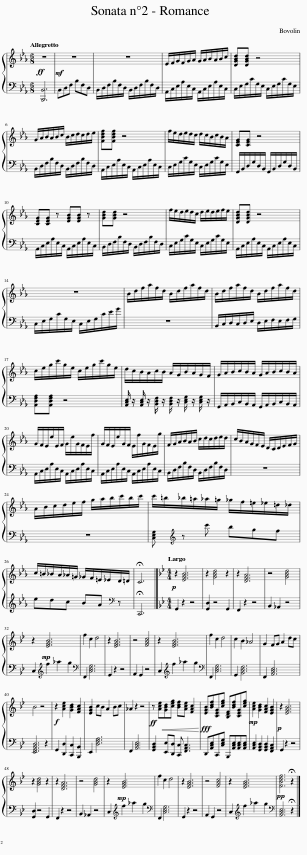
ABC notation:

X:1
%%score { 1 | 2 }
L:1/8
Q:1/4=116
M:6/8
I:linebreak $
K:Eb
V:1 treble
V:2 bass
V:1
 z6 | z6 | z6 | E/F/G/F/G/A/ G/A/B/A/B/c/ | [DGBd][DGBd] z4 |$ %5
 G/A/B/A/B/c/ B/c/d/c/d/e/ | [FBdf][FBdf] z4 | f/e/d/e/d/c/ d/c/B/c/B/A/ | [CEG][CEG] z4 |$ [CEG][CEG] z [EGB][EGB] z | %10
 [GBd][GBd] z4 | f/e/d/e/d/c/ d/e/d/e/f/e/ | [DGBd][DGBd] z4 |$ z6 | B/d/f/a/f/d/ B/d/f/a/f/d/ | %15
 B/d/f/a/f/d/ B/d/f/a/f/d/ |$ c/e/g/c'/g/e/ c/e/g/c'/g/e/ | d/c/B/A/c/B/ A/G/B/A/G/F/ | G/A/B/c/B/A/ G/A/B/c/B/A/ |$ G/F/E/e/E/F/ G/e/G/F/E/f/ | %20
 G/F/E/e/G/F/ E/f/G/F/E/g/ | F/G/A/B/A/B/ c/d/c/d/e/d/ | c/B/A/G/F/E/ D/C/D/E/F/G/ |$ A/B/c/d/e/f/ g/a/b/c'/b/c'/ | c'/=b/_b/=a/_a/=g/ _g/f/=e/_e/=d/_d/ |$ %25
 c/=B/_B/A/_A/=G/ _G/F/=E/_E/D/=D/ | !fermata!C6 |][K:Bb][M:4/4][Q:1/4=50] z2 [EGB]6 | z2 [GBd]4 z2 | z2 [DFA]6 | %30
 z4 [GBd]4 |$ z2 [EGB]6 | f2 c2 d4 | z2 [EGB]6 | z4 [FAc]4 | %35
 z2 [EGB]6 | f2 c2 d4 | c2 B2 _A4 | G2 FG A2 dc |$ B4 z4 | %40
!f! z2 [Ace]2 [GBd]2 [FAc]2 | [EGB]2 cB A2 Bc | _A2 z2 z4 |!ff! z [Ace][GBd][ceg] [Bdf][Ace] [FAc]2 |!fff! [EGB][Bdf][CEG][ceg] [B,DF][Bdf][CEG][ceg] | %45
!mp! [Ace]2 [GBd]2 [FAc]2 [EGB]2 | z2 [EGB]6 |$ z2 [GBd]4 z2 | z2 [DFA]6 | z4 [GBd]4 | %50
 z2 [EGB]6 | f2 c2 d4 | z2 [EGB]6 | z4 [FAc]4 | z2 [EGB]6 | %55
!pp! [FBdf]6 !fermata!z2 |] %56
V:2
!ff! [B,,,B,,]6 |!mf! B,,D,F, B,F,D, | B,,/D,/F,/B,/F,/D,/ B,,/D,/F,/B,/F,/D,/ | A,,/C,/E,/A,/E,/C,/ A,,/C,/E,/A,/E,/C,/ | C,/E,/G,/C/G,/E,/ C,/E,/G,/C/G,/E,/ |$ %5
 B,,/D,/F,/B,/F,/D,/ B,,/D,/F,/B,/F,/D,/ | A,,/C,/E,/A,/E,/C,/ A,,/C,/E,/A,/E,/C,/ | C,/E,/G,/C/G,/E,/ C,/E,/G,/C/G,/E,/ | G,,/B,,/D,/G,/D,/B,,/ G,,/B,,/D,/G,/D,/B,,/ |$ A,,/C,/E,/A,/E,/C,/ A,,/C,/E,/A,/E,/C,/ | %10
 B,,/D,/F,/B,/F,/D,/ B,,/D,/F,/B,/F,/D,/ | C,/E,/G,/C/G,/E,/ C,/E,/G,/C/G,/E,/ | A,,/C,/E,/A,/E,/C,/ A,,/C,/E,/A,/E,/C,/ |$ C,/E,/G,/C/G,/E,/ C,/E,/G,/C/E/G/ | z6 | %15
 B,,/C,/D,/C,/D,/E,/ D,/E,/F,/E,/F,/G,/ |$ [A,,D,F,A,][A,,D,F,A,] z4 | [A,,C,E,]/ z/ [A,,C,E,]/ z/ [B,,D,F,]/ z/ [B,,D,F,]/ z/ [C,E,G,]/ z/ [C,E,G,]/ z/ | G,,/A,,/B,,/C,/B,,/A,,/ G,,/A,,/B,,/C,/B,,/A,,/ |$ A,,/C,/E,/A,/E,/C,/ A,,/C,/E,/A,/E,/C,/ | %20
 A,,/C,/E,/A,/E,/C,/ A,,/C,/E,/A,/E,/C,/ | B,,/D,/F,/B,/F,/D,/ B,,/D,/F,/B,/F,/D,/ | z6 |$ z6 | [C,E,G,][K:treble] z c' bgf |$ %25
 edc BA[K:bass] z | !fermata!C,,6 |][K:Bb][M:4/4]!p! G,,2 z2 z4 | [G,,D,]2 z4 G,,2 | F,,2 z2 z4 | %30
 B,,2 _A,,2 z4 |$ C,2[K:treble]!mp! f2 _a2 g2 |[K:bass] F,,2 [C,E,G,]6 | G,,2 z2 z4 | A,,2 G,,2 z4 | %35
 C,2[K:treble] f2 _a2 g2 |[K:bass] F,,2 [C,E,G,]6 | G,,2 [B,,D,F,]6 | F,,2 [A,,C,E,]6 |$ [E,,G,,B,,D,]6 z2 | %40
 G,,2 [D,,D,]2 [C,,C,]2 [B,,,B,,]2 | E,,2 [D,F,A,]6 | F,,2 [A,,C,E,]6 |!<(! [G,,B,,D,]2 [E,,E,][D,,D,] [C,,C,] [F,,A,,C,]3!<)! | D,,[A,,C,E,]C,,[C,E,G,] B,,,[A,,C,E,][A,,C,E,][A,,C,E,] | %45
 [A,,C,E,]2 [G,,B,,D,]2 [G,,B,,D,]2 [F,,A,,C,]2 |!p! G,,2 z2 z4 |$ [G,,D,]2 z4 G,,2 | F,,2 z2 z4 | B,,2 _A,,2 z4 | %50
 C,2[K:treble]!mp! f2 _a2 g2 |[K:bass] F,,2 [C,E,G,]6 | G,,2 z2 z4 | A,,2 G,,2 z4 | C,2[K:treble] f2 _a2 g2 | %55
[K:bass] [A,,C,E,]6 !fermata!z2 |] %56
